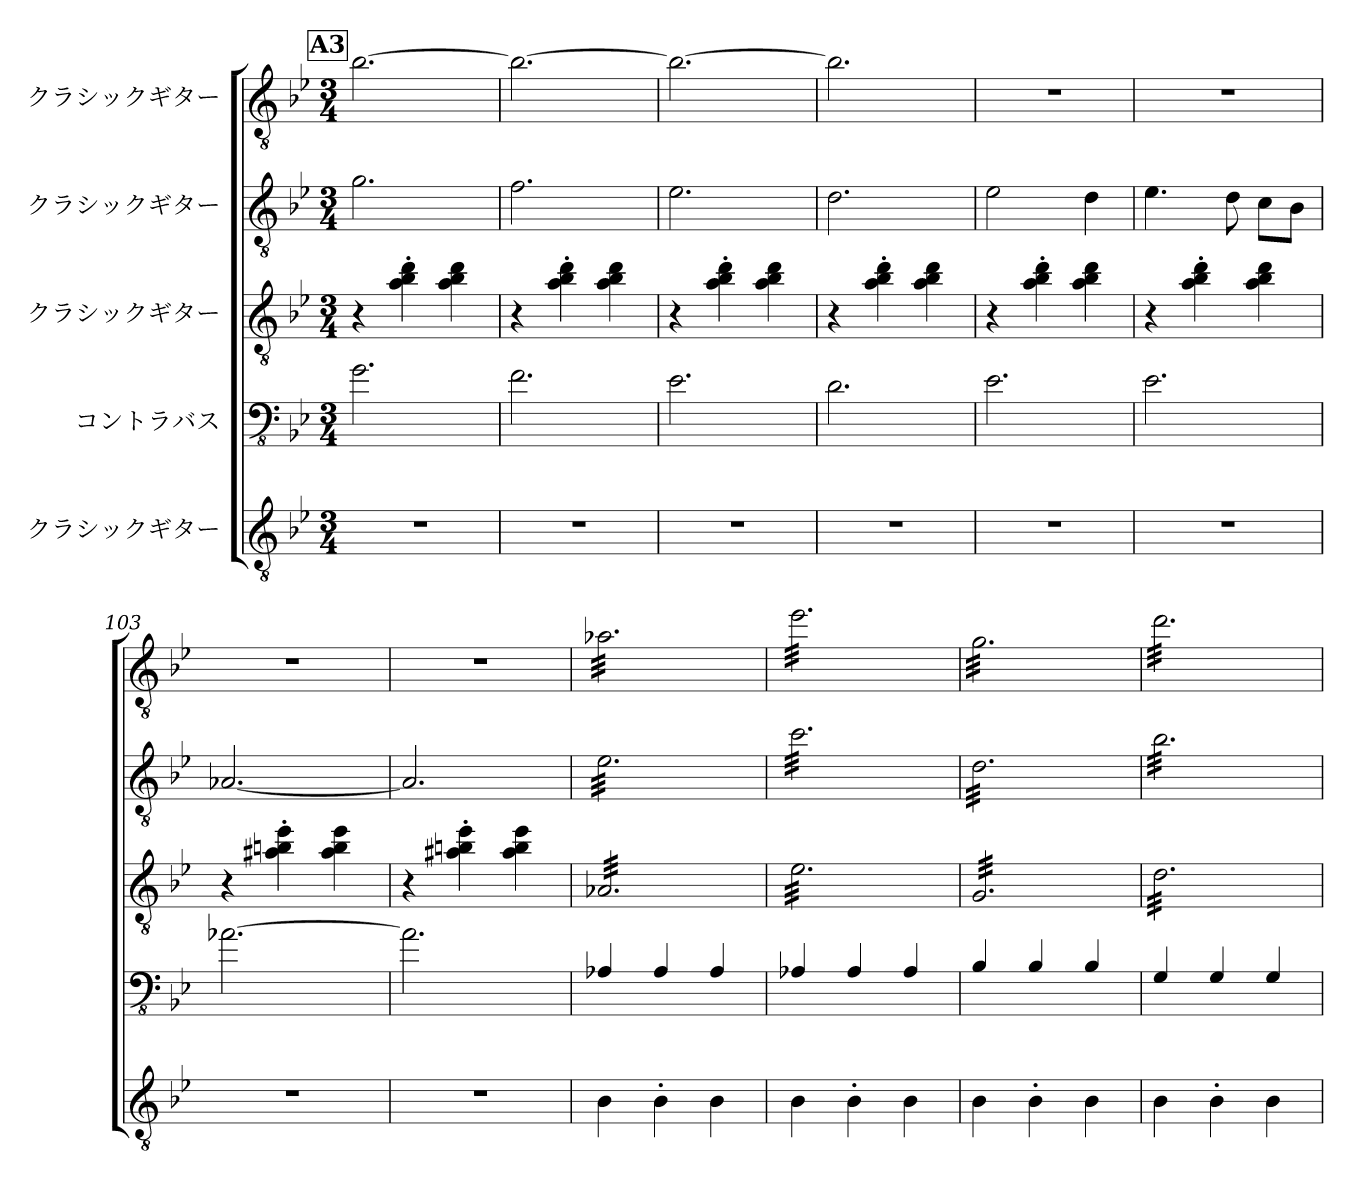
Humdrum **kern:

**kern	**kern	**kern	**kern	**kern
*part5	*part4	*part3	*part2	*part1
*staff5	*staff4	*staff3	*staff2	*staff1
*I"クラシックギター	*I"コントラバス	*I"クラシックギター	*I"クラシックギター	*I"クラシックギター
!!LO:LB:g=z
*clefGv2	*clefFv4	*clefGv2	*clefGv2	*clefGv2
*	*ITrd7c12	*	*	*
*k[b-e-]	*k[b-e-]	*k[b-e-]	*k[b-e-]	*k[b-e-]
*M3/4	*M3/4	*M3/4	*M3/4	*M3/4
*MM180	*MM180	*MM180	*MM180	*MM180
!!LO:REH:place=s1:a:B:fs=14:t=A3
=97	=97	=97	=97	=97
2.r	2.GG\	4r	2.g\	[2.b-\
.	.	4a\' 4b-\' 4dd\'	.	.
.	.	4a\ 4b-\ 4dd\	.	.
=98	=98	=98	=98	=98
2.r	2.FF\	4r	2.f\	2.b-\_
.	.	4a\' 4b-\' 4dd\'	.	.
.	.	4a\ 4b-\ 4dd\	.	.
=99	=99	=99	=99	=99
2.r	2.EE-\	4r	2.e-\	2.b-\_
.	.	4a\' 4b-\' 4dd\'	.	.
.	.	4a\ 4b-\ 4dd\	.	.
=100	=100	=100	=100	=100
2.r	2.DD\	4r	2.d\	2.b-\]
.	.	4a\' 4b-\' 4dd\'	.	.
.	.	4a\ 4b-\ 4dd\	.	.
=101	=101	=101	=101	=101
2.r	2.EE-\	4r	2e-\	2.r
.	.	4a\' 4b-\' 4dd\'	.	.
.	.	4a\ 4b-\ 4dd\	4d\	.
=102	=102	=102	=102	=102
2.r	2.EE-\	4r	4.e-\	2.r
.	.	4a\' 4b-\' 4dd\'	.	.
.	.	.	8d\	.
.	.	4a\ 4b-\ 4dd\	8c\L	.
.	.	.	8B-\J	.
=103	=103	=103	=103	=103
2.r	[2.AA-X\	4r	[2.A-X/	2.r
.	.	4a#X\' 4bn\' 4ee-\'	.	.
.	.	4a#\ 4b\ 4ee-\	.	.
!!LO:PB:g=z
=104	=104	=104	=104	=104
2.r	2.AA-\]	4r	2.A-/]	2.r
.	.	4a#X\' 4bn\' 4ee-\'	.	.
.	.	4a#\ 4b\ 4ee-\	.	.
=105	=105	=105	=105	=105
*	*	*tremolo	*	*
*	*	*	*tremolo	*
*	*	*	*	*tremolo
4B-	4AAA-X/	32A-X/LLL	32e-\LLL	32a-X\LLL
.	.	32A-X/	32e-\	32a-X\
.	.	32A-X/	32e-\	32a-X\
.	.	32A-X/	32e-\	32a-X\
.	.	32A-X/	32e-\	32a-X\
.	.	32A-X/	32e-\	32a-X\
.	.	32A-X/	32e-\	32a-X\
.	.	32A-X/	32e-\	32a-X\
4B-'	4AAA-/	32A-X/	32e-\	32a-X\
.	.	32A-X/	32e-\	32a-X\
.	.	32A-X/	32e-\	32a-X\
.	.	32A-X/	32e-\	32a-X\
.	.	32A-X/	32e-\	32a-X\
.	.	32A-X/	32e-\	32a-X\
.	.	32A-X/	32e-\	32a-X\
.	.	32A-X/	32e-\	32a-X\
4B-	4AAA-/	32A-X/	32e-\	32a-X\
.	.	32A-X/	32e-\	32a-X\
.	.	32A-X/	32e-\	32a-X\
.	.	32A-X/	32e-\	32a-X\
.	.	32A-X/	32e-\	32a-X\
.	.	32A-X/	32e-\	32a-X\
.	.	32A-X/	32e-\	32a-X\
.	.	32A-X/JJJ	32e-\JJJ	32a-X\JJJ
=106	=106	=106	=106	=106
4B-	4AAA-X/	32e-\LLL	32cc\LLL	32ee-\LLL
.	.	32e-\	32cc\	32ee-\
.	.	32e-\	32cc\	32ee-\
.	.	32e-\	32cc\	32ee-\
.	.	32e-\	32cc\	32ee-\
.	.	32e-\	32cc\	32ee-\
.	.	32e-\	32cc\	32ee-\
.	.	32e-\	32cc\	32ee-\
4B-'	4AAA-/	32e-\	32cc\	32ee-\
.	.	32e-\	32cc\	32ee-\
.	.	32e-\	32cc\	32ee-\
.	.	32e-\	32cc\	32ee-\
.	.	32e-\	32cc\	32ee-\
.	.	32e-\	32cc\	32ee-\
.	.	32e-\	32cc\	32ee-\
.	.	32e-\	32cc\	32ee-\
4B-	4AAA-/	32e-\	32cc\	32ee-\
.	.	32e-\	32cc\	32ee-\
.	.	32e-\	32cc\	32ee-\
.	.	32e-\	32cc\	32ee-\
.	.	32e-\	32cc\	32ee-\
.	.	32e-\	32cc\	32ee-\
.	.	32e-\	32cc\	32ee-\
.	.	32e-\JJJ	32cc\JJJ	32ee-\JJJ
=107	=107	=107	=107	=107
4B-	4BBB-/	32G/LLL	32d\LLL	32g\LLL
.	.	32G/	32d\	32g\
.	.	32G/	32d\	32g\
.	.	32G/	32d\	32g\
.	.	32G/	32d\	32g\
.	.	32G/	32d\	32g\
.	.	32G/	32d\	32g\
.	.	32G/	32d\	32g\
4B-'	4BBB-/	32G/	32d\	32g\
.	.	32G/	32d\	32g\
.	.	32G/	32d\	32g\
.	.	32G/	32d\	32g\
.	.	32G/	32d\	32g\
.	.	32G/	32d\	32g\
.	.	32G/	32d\	32g\
.	.	32G/	32d\	32g\
4B-	4BBB-/	32G/	32d\	32g\
.	.	32G/	32d\	32g\
.	.	32G/	32d\	32g\
.	.	32G/	32d\	32g\
.	.	32G/	32d\	32g\
.	.	32G/	32d\	32g\
.	.	32G/	32d\	32g\
.	.	32G/JJJ	32d\JJJ	32g\JJJ
=108	=108	=108	=108	=108
4B-	4GGG/	32d\LLL	32b-\LLL	32dd\LLL
.	.	32d\	32b-\	32dd\
.	.	32d\	32b-\	32dd\
.	.	32d\	32b-\	32dd\
.	.	32d\	32b-\	32dd\
.	.	32d\	32b-\	32dd\
.	.	32d\	32b-\	32dd\
.	.	32d\	32b-\	32dd\
4B-'	4GGG/	32d\	32b-\	32dd\
.	.	32d\	32b-\	32dd\
.	.	32d\	32b-\	32dd\
.	.	32d\	32b-\	32dd\
.	.	32d\	32b-\	32dd\
.	.	32d\	32b-\	32dd\
.	.	32d\	32b-\	32dd\
.	.	32d\	32b-\	32dd\
4B-	4GGG/	32d\	32b-\	32dd\
.	.	32d\	32b-\	32dd\
.	.	32d\	32b-\	32dd\
.	.	32d\	32b-\	32dd\
.	.	32d\	32b-\	32dd\
.	.	32d\	32b-\	32dd\
.	.	32d\	32b-\	32dd\
.	.	32d\JJJ	32b-\JJJ	32dd\JJJ
*	*	*	*	*Xtremolo
*	*	*	*Xtremolo	*
*	*	*Xtremolo	*	*
=	=	=	=	=
*-	*-	*-	*-	*-
